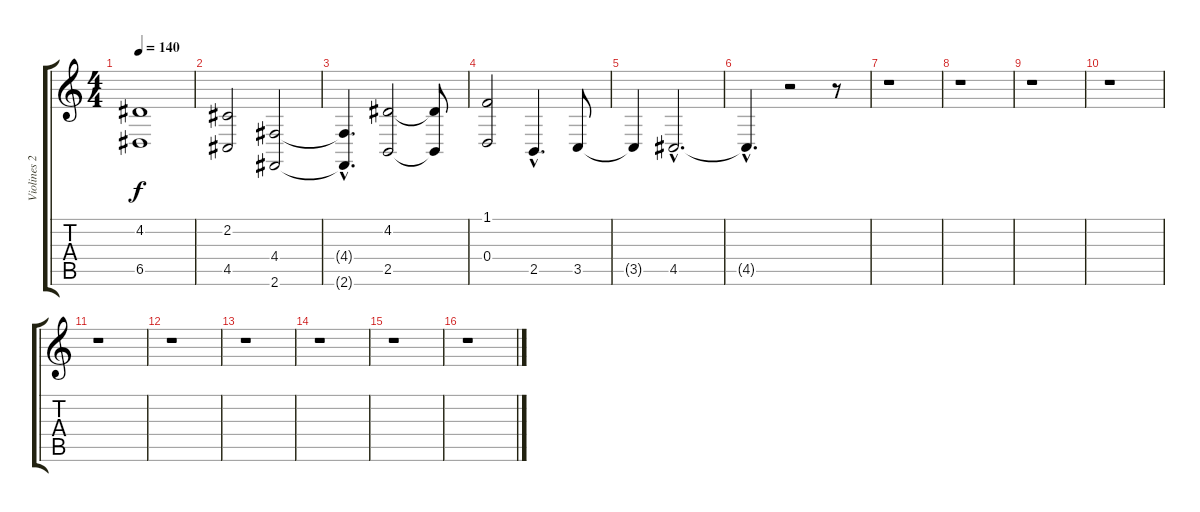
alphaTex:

\track ("Violines 2" "Violines 2") {instrument stringensemble2}
\staff {score tabs}
\tuning (E4 B3 G3 D3 A2 E2) {hide}
\ts (4 4)
\tempo 140
\clef g2
\ks c
(4.2{t} 6.5{t}).1{dy f} |
(2.2 4.5).2 (4.4 2.6).2 |
(4.4{t} 2.6{hac t}).4{d} (4.2 2.5).2 (4.2{t} 2.5{t}).8 |
(1.1 0.4).2 2.5{hac}.4{d} 3.5.8 |
3.5{t}.4 4.5{hac}.2{d} |
4.5{hac t}.4{d} r.2 r.8 |
r.1 |
r.1 |
r.1 |
r.1 |
r.1 |
r.1 |
r.1 |
r.1 |
r.1 |
r.1
